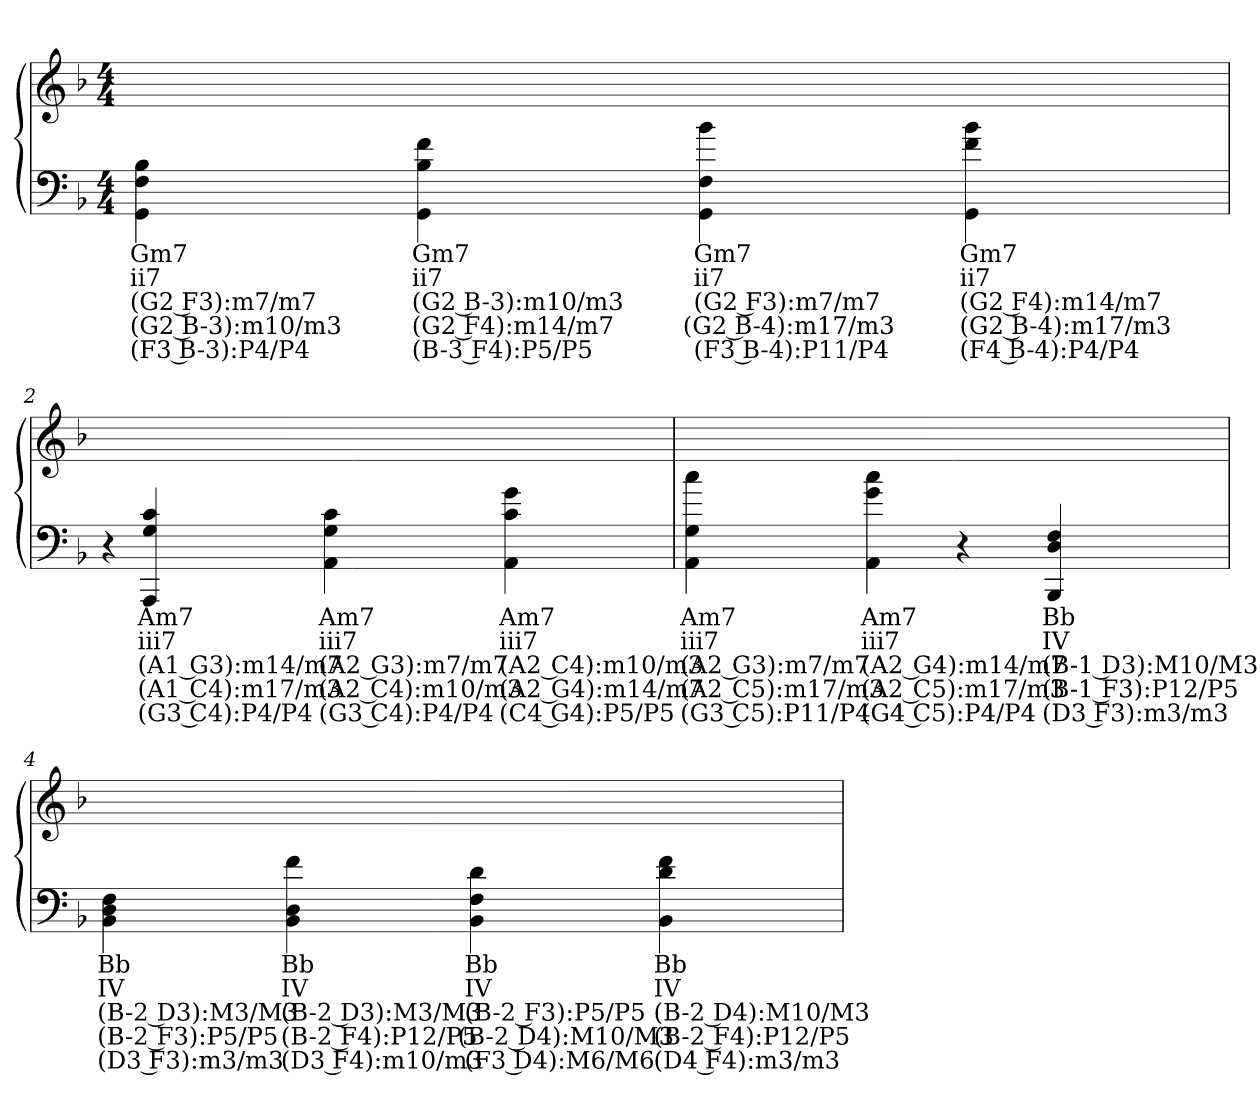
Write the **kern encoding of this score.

**kern	**text	**text	**text	**text	**text	**kern
*part2	*part2	*part2	*part2	*part2	*part2	*part1
*staff2	*staff2	*staff2	*staff2	*staff2	*staff2	*staff1
*clefF4	*	*	*	*	*	*clefG2
*k[b-]	*	*	*	*	*	*k[b-]
*F:	*	*	*	*	*	*F:
*M4/4	*	*	*	*	*	*M4/4
*MM60	*	*	*	*	*	*MM60
=1	=1	=1	=1	=1	=1	=1
4GG 4F 4B-	Gm7	ii7	(G2 F3):m7/m7	(G2 B-3):m10/m3	(F3 B-3):P4/P4	1ryy
4GG 4B- 4f	Gm7	ii7	(G2 B-3):m10/m3	(G2 F4):m14/m7	(B-3 F4):P5/P5	.
4GG 4F 4b-	Gm7	ii7	(G2 F3):m7/m7	(G2 B-4):m17/m3	(F3 B-4):P11/P4	.
4GG 4f 4b-	Gm7	ii7	(G2 F4):m14/m7	(G2 B-4):m17/m3	(F4 B-4):P4/P4	.
=2	=2	=2	=2	=2	=2	=2
4r	.	.	.	.	.	1ryy
4AAA 4G 4c	Am7	iii7	(A1 G3):m14/m7	(A1 C4):m17/m3	(G3 C4):P4/P4	.
4AA 4G 4c	Am7	iii7	(A2 G3):m7/m7	(A2 C4):m10/m3	(G3 C4):P4/P4	.
4AA 4c 4g	Am7	iii7	(A2 C4):m10/m3	(A2 G4):m14/m7	(C4 G4):P5/P5	.
=3	=3	=3	=3	=3	=3	=3
4AA 4G 4cc	Am7	iii7	(A2 G3):m7/m7	(A2 C5):m17/m3	(G3 C5):P11/P4	1ryy
4AA 4g 4cc	Am7	iii7	(A2 G4):m14/m7	(A2 C5):m17/m3	(G4 C5):P4/P4	.
4r	.	.	.	.	.	.
4BBB- 4D 4F	Bb	IV	(B-1 D3):M10/M3	(B-1 F3):P12/P5	(D3 F3):m3/m3	.
=4	=4	=4	=4	=4	=4	=4
4BB- 4D 4F	Bb	IV	(B-2 D3):M3/M3	(B-2 F3):P5/P5	(D3 F3):m3/m3	1ryy
4BB- 4D 4f	Bb	IV	(B-2 D3):M3/M3	(B-2 F4):P12/P5	(D3 F4):m10/m3	.
4BB- 4F 4d	Bb	IV	(B-2 F3):P5/P5	(B-2 D4):M10/M3	(F3 D4):M6/M6	.
4BB- 4d 4f	Bb	IV	(B-2 D4):M10/M3	(B-2 F4):P12/P5	(D4 F4):m3/m3	.
=	=	=	=	=	=	=
*-	*-	*-	*-	*-	*-	*-
